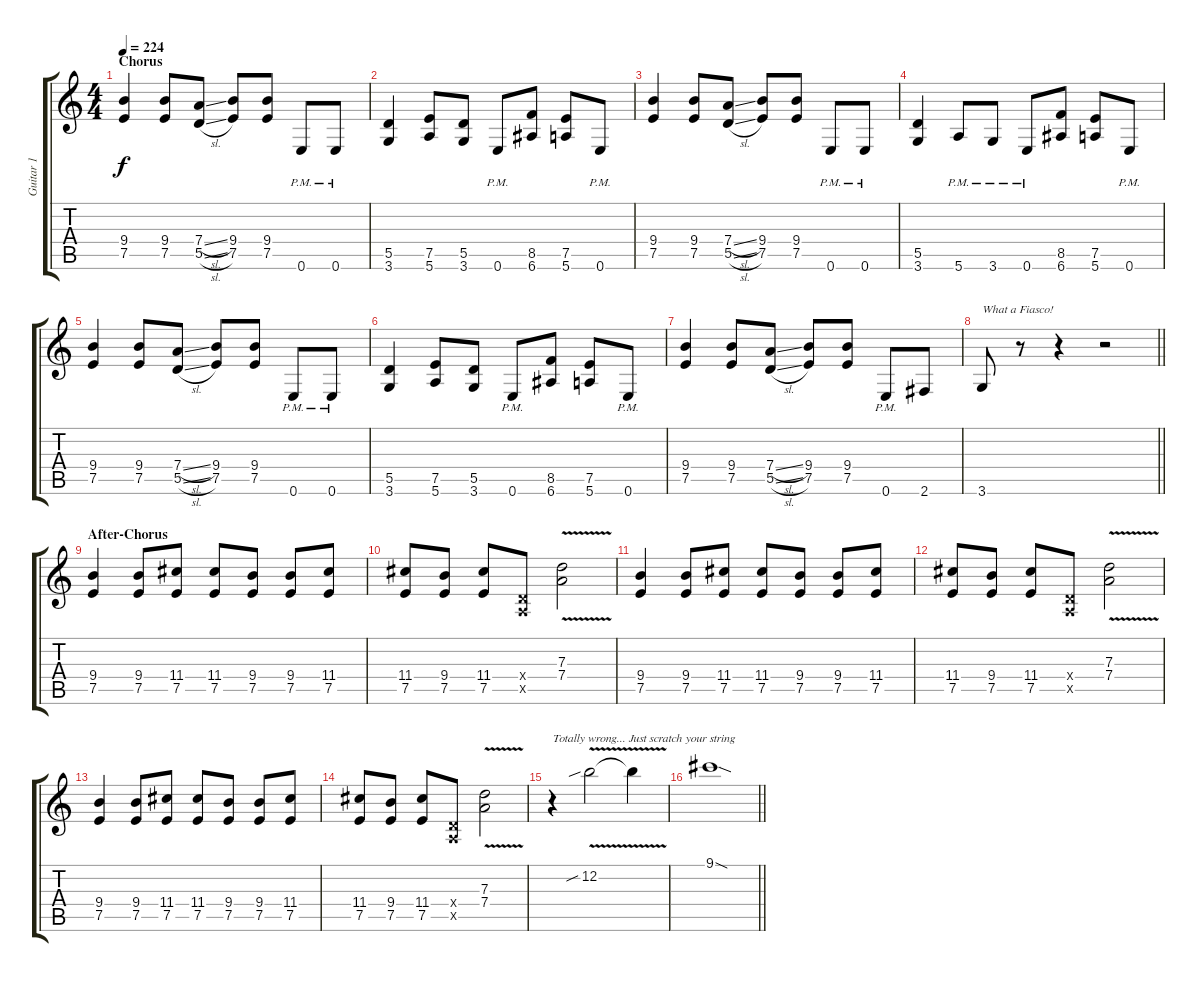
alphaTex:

\track ("Guitar 1" "Guitar 1") {instrument acousticguitarsteel}
\staff {score tabs}
\tuning (E4 B3 G3 D3 A2 E2) {hide}
\ts (4 4)
\section ("" "Chorus")
\tempo 224
\clef g2
\ks c
(9.4 7.5).4{dy f} (9.4 7.5).8 (7.4{sl} 5.5{sl}).8 (9.4 7.5).8 (9.4 7.5).8 0.6{pm}.8 0.6{pm}.8 |
(5.5 3.6).4 (7.5 5.6).8 (5.5 3.6).8 0.6{pm}.8 (8.5 6.6).8 (7.5 5.6).8 0.6{pm}.8 |
(9.4 7.5).4 (9.4 7.5).8 (7.4{sl} 5.5{sl}).8 (9.4 7.5).8 (9.4 7.5).8 0.6{pm}.8 0.6{pm}.8 |
(5.5 3.6).4 5.6{pm}.8 3.6{pm}.8 0.6{pm}.8 (8.5 6.6).8 (7.5 5.6).8 0.6{pm}.8 |
(9.4 7.5).4 (9.4 7.5).8 (7.4{sl} 5.5{sl}).8 (9.4 7.5).8 (9.4 7.5).8 0.6{pm}.8 0.6{pm}.8 |
(5.5 3.6).4 (7.5 5.6).8 (5.5 3.6).8 0.6{pm}.8 (8.5 6.6).8 (7.5 5.6).8 0.6{pm}.8 |
(9.4 7.5).4 (9.4 7.5).8 (7.4{sl} 5.5{sl}).8 (9.4 7.5).8 (9.4 7.5).8 0.6{pm}.8 2.6.8 |
\barLineRight lightlight
3.6.8{txt "What a Fiasco!"} r.8 r.4 r.2 |
\section ("" "After-Chorus")
(9.4 7.5).4 (9.4 7.5).8 (11.4 7.5).8 (11.4 7.5).8 (9.4 7.5).8 (9.4 7.5).8 (11.4 7.5).8 |
(11.4 7.5).8 (9.4 7.5).8 (11.4 7.5).8 (0.4{x} 0.5{x}).8 (7.3{v} 7.4{v}).2 |
(9.4 7.5).4 (9.4 7.5).8 (11.4 7.5).8 (11.4 7.5).8 (9.4 7.5).8 (9.4 7.5).8 (11.4 7.5).8 |
(11.4 7.5).8 (9.4 7.5).8 (11.4 7.5).8 (0.4{x} 0.5{x}).8 (7.3{v} 7.4{v}).2 |
(9.4 7.5).4 (9.4 7.5).8 (11.4 7.5).8 (11.4 7.5).8 (9.4 7.5).8 (9.4 7.5).8 (11.4 7.5).8 |
(11.4 7.5).8 (9.4 7.5).8 (11.4 7.5).8 (0.4{x} 0.5{x}).8 (7.3{v} 7.4{v}).2 |
r.4{txt "Totally wrong... Just scratch your string"} 12.2{v sib}.2 12.2{t}.4 |
\barLineRight lightlight
9.1{sod}.1
